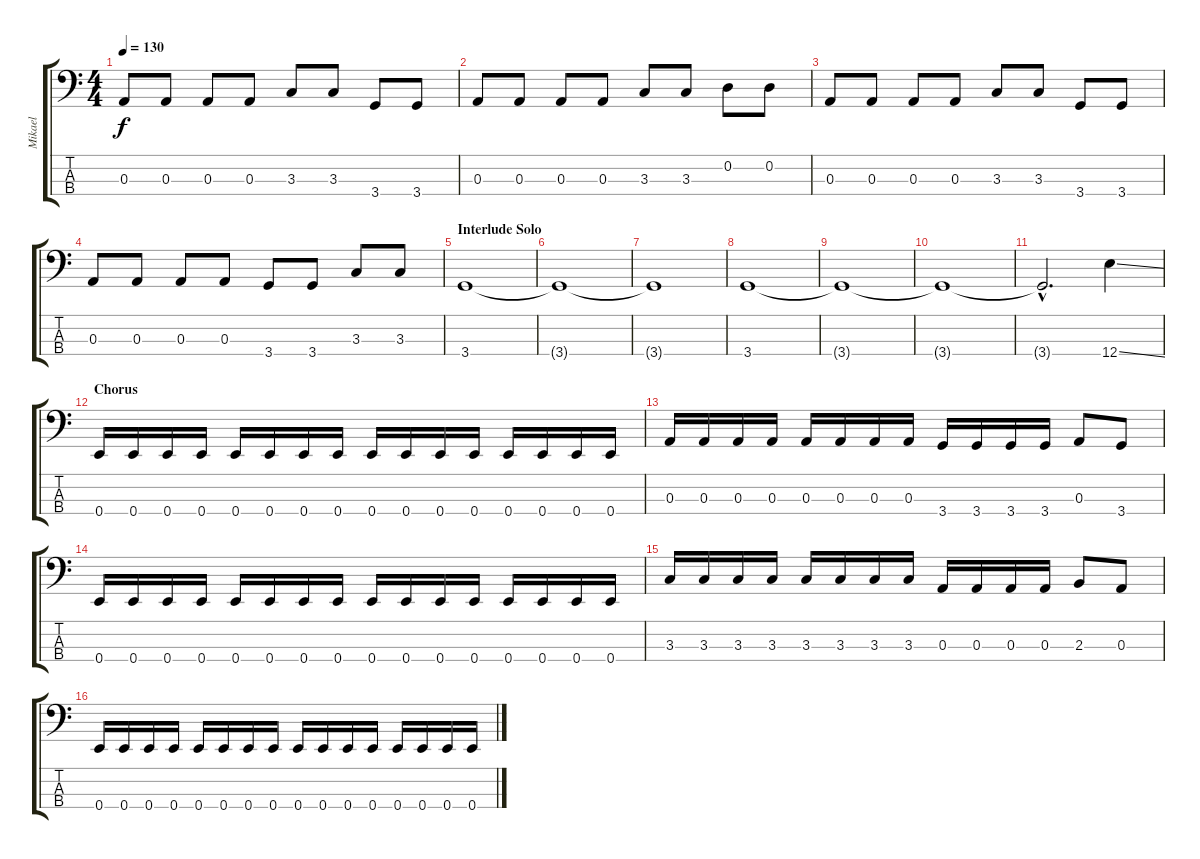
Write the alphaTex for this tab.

\track ("Mikael" "Mikael") {instrument electricbasspick}
\staff {score tabs}
\tuning (G2 D2 A1 E1) {hide}
\ts (4 4)
\tempo 130
\clef f4
\ks c
0.3.8{dy f} 0.3.8 0.3.8 0.3.8 3.3.8 3.3.8 3.4.8 3.4.8 |
0.3.8 0.3.8 0.3.8 0.3.8 3.3.8 3.3.8 0.2.8 0.2.8 |
0.3.8 0.3.8 0.3.8 0.3.8 3.3.8 3.3.8 3.4.8 3.4.8 |
0.3.8 0.3.8 0.3.8 0.3.8 3.4.8 3.4.8 3.3.8 3.3.8 |
\section ("" "Interlude Solo")
3.4.1 |
3.4{t}.1 |
3.4{t}.1 |
3.4.1 |
3.4{t}.1 |
3.4{t}.1 |
3.4{hac t}.2{d} 12.4{ss}.4 |
\section ("" "Chorus")
0.4.16 0.4.16 0.4.16 0.4.16 0.4.16 0.4.16 0.4.16 0.4.16 0.4.16 0.4.16 0.4.16 0.4.16 0.4.16 0.4.16 0.4.16 0.4.16 |
0.3.16 0.3.16 0.3.16 0.3.16 0.3.16 0.3.16 0.3.16 0.3.16 3.4.16 3.4.16 3.4.16 3.4.16 0.3.8 3.4.8 |
0.4.16 0.4.16 0.4.16 0.4.16 0.4.16 0.4.16 0.4.16 0.4.16 0.4.16 0.4.16 0.4.16 0.4.16 0.4.16 0.4.16 0.4.16 0.4.16 |
3.3.16 3.3.16 3.3.16 3.3.16 3.3.16 3.3.16 3.3.16 3.3.16 0.3.16 0.3.16 0.3.16 0.3.16 2.3.8 0.3.8 |
0.4.16 0.4.16 0.4.16 0.4.16 0.4.16 0.4.16 0.4.16 0.4.16 0.4.16 0.4.16 0.4.16 0.4.16 0.4.16 0.4.16 0.4.16 0.4.16
